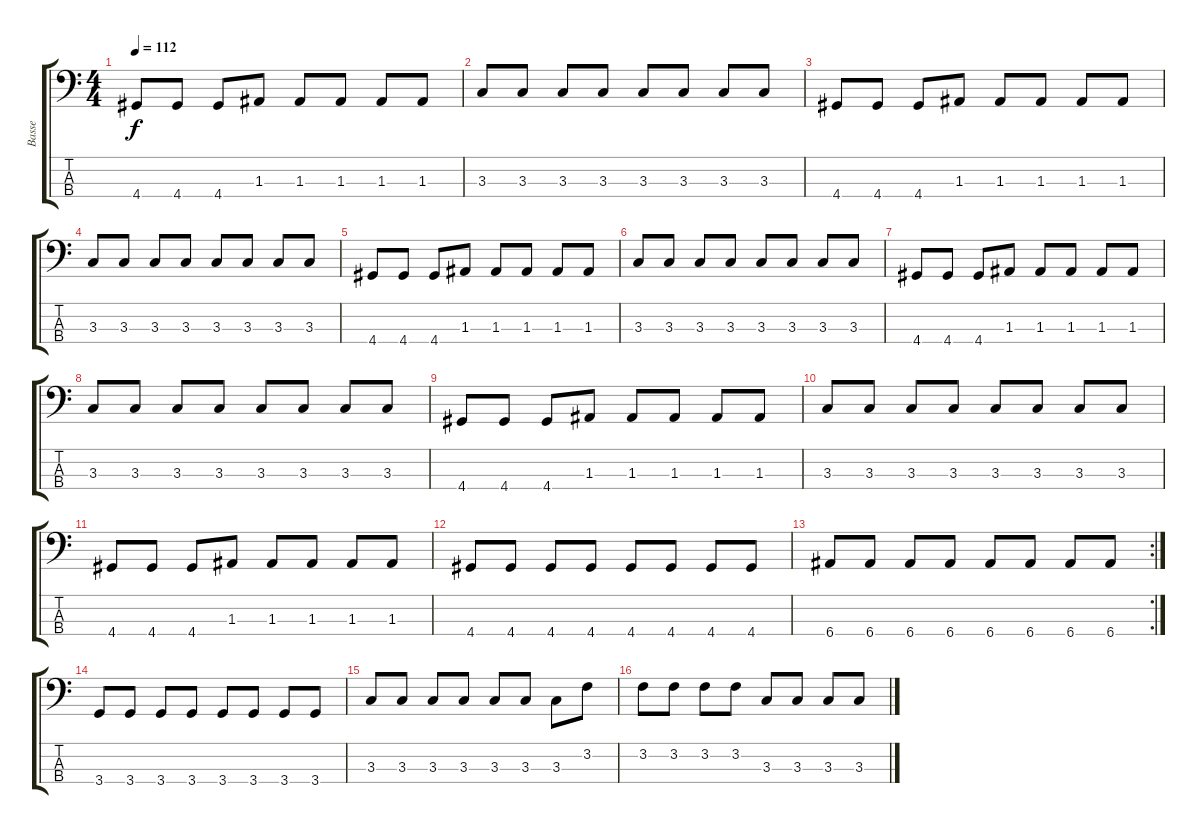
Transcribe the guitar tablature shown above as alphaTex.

\track ("Basse" "Basse") {instrument electricbassfinger}
\staff {score tabs}
\tuning (G2 D2 A1 E1) {hide}
\ts (4 4)
\tempo 112
\clef f4
\ks c
4.4.8{dy f} 4.4.8 4.4.8 1.3.8 1.3.8 1.3.8 1.3.8 1.3.8 |
3.3.8 3.3.8 3.3.8 3.3.8 3.3.8 3.3.8 3.3.8 3.3.8 |
4.4.8 4.4.8 4.4.8 1.3.8 1.3.8 1.3.8 1.3.8 1.3.8 |
3.3.8 3.3.8 3.3.8 3.3.8 3.3.8 3.3.8 3.3.8 3.3.8 |
4.4.8 4.4.8 4.4.8 1.3.8 1.3.8 1.3.8 1.3.8 1.3.8 |
3.3.8 3.3.8 3.3.8 3.3.8 3.3.8 3.3.8 3.3.8 3.3.8 |
4.4.8 4.4.8 4.4.8 1.3.8 1.3.8 1.3.8 1.3.8 1.3.8 |
3.3.8 3.3.8 3.3.8 3.3.8 3.3.8 3.3.8 3.3.8 3.3.8 |
4.4.8 4.4.8 4.4.8 1.3.8 1.3.8 1.3.8 1.3.8 1.3.8 |
3.3.8 3.3.8 3.3.8 3.3.8 3.3.8 3.3.8 3.3.8 3.3.8 |
4.4.8 4.4.8 4.4.8 1.3.8 1.3.8 1.3.8 1.3.8 1.3.8 |
4.4.8 4.4.8 4.4.8 4.4.8 4.4.8 4.4.8 4.4.8 4.4.8 |
\rc 2
6.4.8 6.4.8 6.4.8 6.4.8 6.4.8 6.4.8 6.4.8 6.4.8 |
3.4.8 3.4.8 3.4.8 3.4.8 3.4.8 3.4.8 3.4.8 3.4.8 |
3.3.8 3.3.8 3.3.8 3.3.8 3.3.8 3.3.8 3.3.8 3.2.8 |
3.2.8 3.2.8 3.2.8 3.2.8 3.3.8 3.3.8 3.3.8 3.3.8
